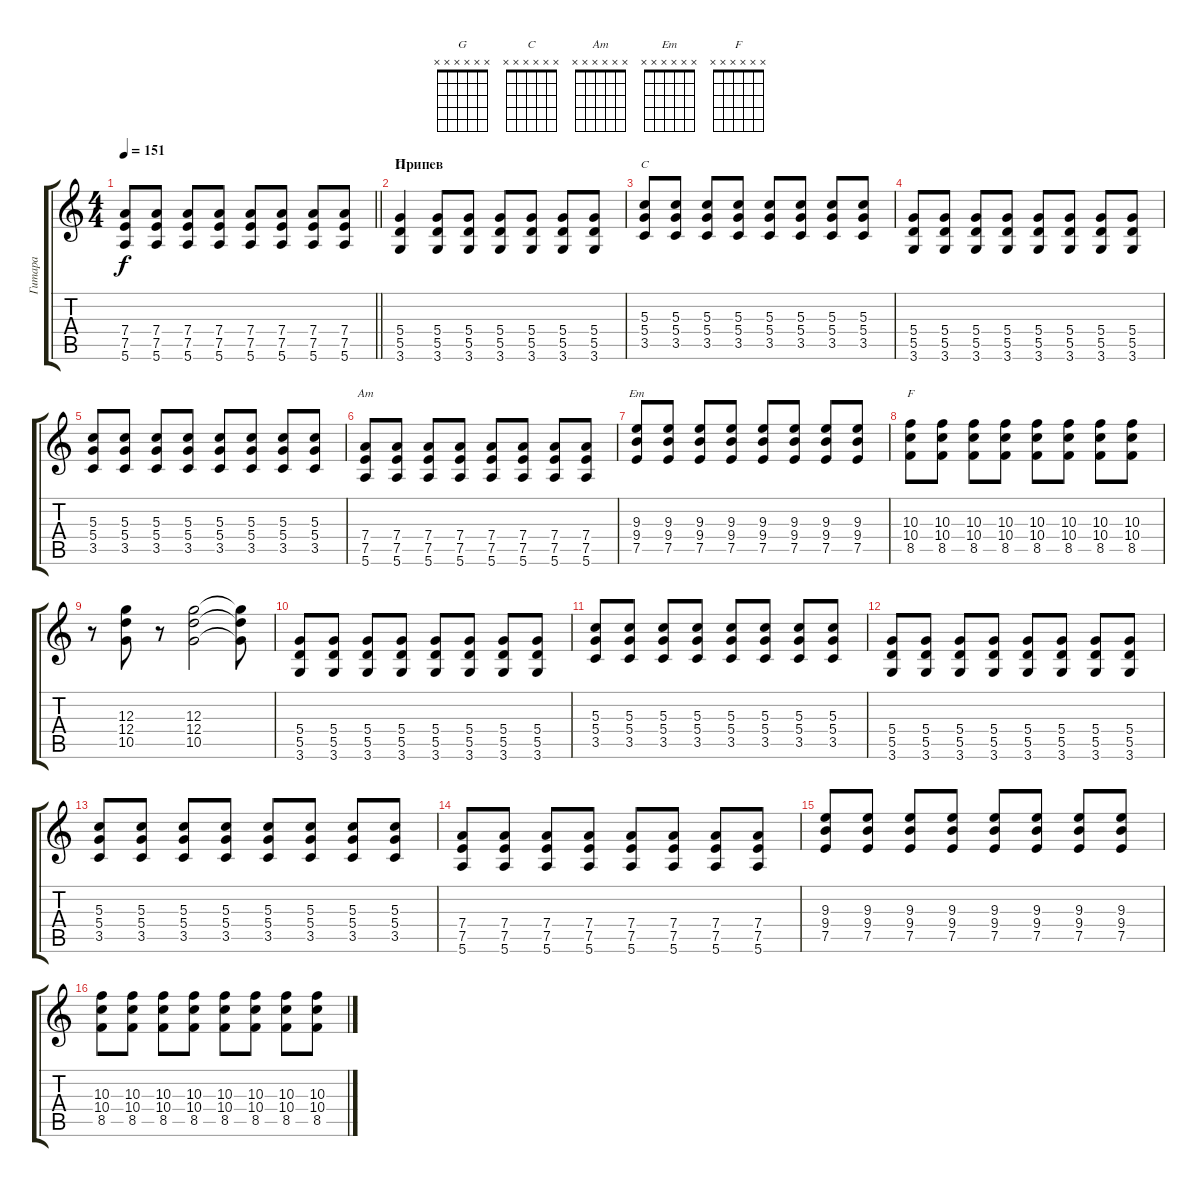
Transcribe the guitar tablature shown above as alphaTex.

\track ("Гитара" "Гитара") {instrument acousticguitarsteel}
\staff {score tabs}
\tuning (E4 B3 G3 D3 A2 E2) {hide}
\chord ("G" x x x x x x)
\chord ("C" x x x x x x)
\chord ("Am" x x x x x x)
\chord ("Em" x x x x x x)
\chord ("F" x x x x x x)
\ts (4 4)
\tempo 151
\clef g2
\barLineRight lightlight
\ks c
(7.4 7.5 5.6).8{dy f} (7.4 7.5 5.6).8 (7.4 7.5 5.6).8 (7.4 7.5 5.6).8 (7.4 7.5 5.6).8 (7.4 7.5 5.6).8 (7.4 7.5 5.6).8 (7.4 7.5 5.6).8 |
\section ("" "Припев")
(5.4 5.5 3.6).4{ch "G"} (5.4 5.5 3.6).8 (5.4 5.5 3.6).8 (5.4 5.5 3.6).8 (5.4 5.5 3.6).8 (5.4 5.5 3.6).8 (5.4 5.5 3.6).8 |
(5.3 5.4 3.5).8{ch "C"} (5.3 5.4 3.5).8 (5.3 5.4 3.5).8 (5.3 5.4 3.5).8 (5.3 5.4 3.5).8 (5.3 5.4 3.5).8 (5.3 5.4 3.5).8 (5.3 5.4 3.5).8 |
(5.4 5.5 3.6).8 (5.4 5.5 3.6).8 (5.4 5.5 3.6).8 (5.4 5.5 3.6).8 (5.4 5.5 3.6).8 (5.4 5.5 3.6).8 (5.4 5.5 3.6).8 (5.4 5.5 3.6).8 |
(5.3 5.4 3.5).8 (5.3 5.4 3.5).8 (5.3 5.4 3.5).8 (5.3 5.4 3.5).8 (5.3 5.4 3.5).8 (5.3 5.4 3.5).8 (5.3 5.4 3.5).8 (5.3 5.4 3.5).8 |
(7.4 7.5 5.6).8{ch "Am"} (7.4 7.5 5.6).8 (7.4 7.5 5.6).8 (7.4 7.5 5.6).8 (7.4 7.5 5.6).8 (7.4 7.5 5.6).8 (7.4 7.5 5.6).8 (7.4 7.5 5.6).8 |
(9.3 9.4 7.5).8{ch "Em"} (9.3 9.4 7.5).8 (9.3 9.4 7.5).8 (9.3 9.4 7.5).8 (9.3 9.4 7.5).8 (9.3 9.4 7.5).8 (9.3 9.4 7.5).8 (9.3 9.4 7.5).8 |
(10.3 10.4 8.5).8{ch "F"} (10.3 10.4 8.5).8 (10.3 10.4 8.5).8 (10.3 10.4 8.5).8 (10.3 10.4 8.5).8 (10.3 10.4 8.5).8 (10.3 10.4 8.5).8 (10.3 10.4 8.5).8 |
r.8 (12.3 12.4 10.5).8 r.8 (12.3 12.4 10.5).2 (12.3{t} 12.4{t} 10.5{t}).8 |
(5.4 5.5 3.6).8 (5.4 5.5 3.6).8 (5.4 5.5 3.6).8 (5.4 5.5 3.6).8 (5.4 5.5 3.6).8 (5.4 5.5 3.6).8 (5.4 5.5 3.6).8 (5.4 5.5 3.6).8 |
(5.3 5.4 3.5).8 (5.3 5.4 3.5).8 (5.3 5.4 3.5).8 (5.3 5.4 3.5).8 (5.3 5.4 3.5).8 (5.3 5.4 3.5).8 (5.3 5.4 3.5).8 (5.3 5.4 3.5).8 |
(5.4 5.5 3.6).8 (5.4 5.5 3.6).8 (5.4 5.5 3.6).8 (5.4 5.5 3.6).8 (5.4 5.5 3.6).8 (5.4 5.5 3.6).8 (5.4 5.5 3.6).8 (5.4 5.5 3.6).8 |
(5.3 5.4 3.5).8 (5.3 5.4 3.5).8 (5.3 5.4 3.5).8 (5.3 5.4 3.5).8 (5.3 5.4 3.5).8 (5.3 5.4 3.5).8 (5.3 5.4 3.5).8 (5.3 5.4 3.5).8 |
(7.4 7.5 5.6).8 (7.4 7.5 5.6).8 (7.4 7.5 5.6).8 (7.4 7.5 5.6).8 (7.4 7.5 5.6).8 (7.4 7.5 5.6).8 (7.4 7.5 5.6).8 (7.4 7.5 5.6).8 |
(9.3 9.4 7.5).8 (9.3 9.4 7.5).8 (9.3 9.4 7.5).8 (9.3 9.4 7.5).8 (9.3 9.4 7.5).8 (9.3 9.4 7.5).8 (9.3 9.4 7.5).8 (9.3 9.4 7.5).8 |
(10.3 10.4 8.5).8 (10.3 10.4 8.5).8 (10.3 10.4 8.5).8 (10.3 10.4 8.5).8 (10.3 10.4 8.5).8 (10.3 10.4 8.5).8 (10.3 10.4 8.5).8 (10.3 10.4 8.5).8
